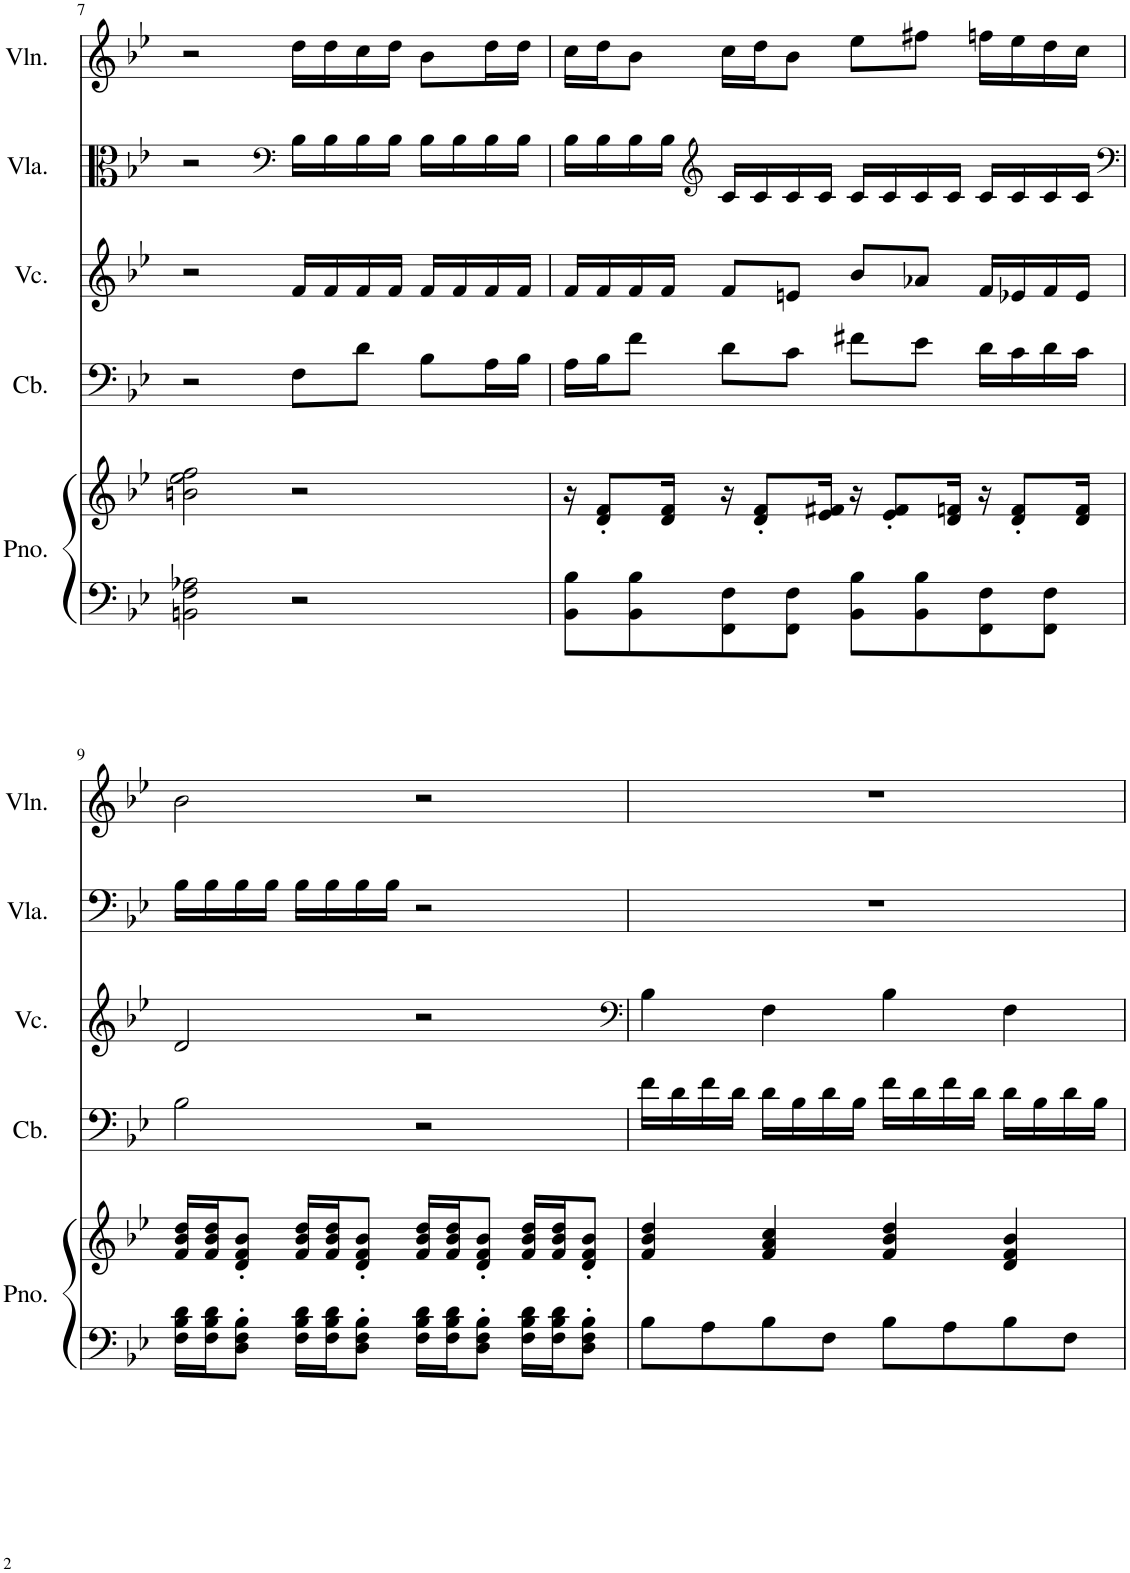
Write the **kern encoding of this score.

**kern	**kern	**kern	**kern	**kern	**kern
*part5	*part5	*part4	*part3	*part2	*part1
*staff6	*staff5	*staff4	*staff3	*staff2	*staff1
*I"Piano, Piano	*	*I"Contrabass	*I"Violoncello	*I"Viola	*I"Violin
*I'Pno.	*	*I'Cb.	*I'Vc.	*I'Vla.	*I'Vln.
!!LO:PB:g=z
*clefF4	*clefG2	*clefF4	*clefG2	*clefC3	*clefG2
*	*	*Trd7c12	*	*	*
*k[b-e-]	*k[b-e-]	*k[b-e-]	*k[b-e-]	*k[b-e-]	*k[b-e-]
*M4/4	*M4/4	*M4/4	*M4/4	*M4/4	*M4/4
=7	=7	=7	=7	=7	=7
2BBn\ 2F\ 2A-X\	2bn\ 2ee-\ 2ff\	2r	2r	2r	2r
*	*	*	*	*clefF4	*
2r	2r	8F\L	16f/LL	16B-\LL	16dd\LL
.	.	.	16f/	16B-\	16dd\
.	.	8d\J	16f/	16B-\	16cc\
.	.	.	16f/JJ	16B-\JJ	16dd\JJ
.	.	8B-\L	16f/LL	16B-\LL	8b-\L
.	.	.	16f/	16B-\	.
.	.	16A\L	16f/	16B-\	16dd\L
.	.	16B-\JJ	16f/JJ	16B-\JJ	16dd\JJ
=8	=8	=8	=8	=8	=8
8BB-\ 8B-\L	16r	16A\LL	16f/LL	16B-\LL	16cc\LL
.	8d/' 8f/'L	16B-\J	16f/	16B-\	16dd\J
8BB-\ 8B-\	.	8f\J	16f/	16B-\	8b-\J
.	16d/ 16f/Jk	.	16f/JJ	16B-\JJ	.
*	*	*	*	*clefG2	*
8FF\ 8F\	16r	8d\L	8f/L	16c/LL	16cc\LL
.	8d/' 8f/'L	.	.	16c/	16dd\J
8FF\ 8F\J	.	8c\J	8en/J	16c/	8b-\J
.	16e-/ 16f#X/Jk	.	.	16c/JJ	.
8BB-\ 8B-\L	16r	8f#X\L	8b-/L	16c/LL	8ee-\L
.	8e-/' 8f#/'L	.	.	16c/	.
8BB-\ 8B-\	.	8e-\J	8a-X/J	16c/	8ff#X\J
.	16d/ 16fn/Jk	.	.	16c/JJ	.
8FF\ 8F\	16r	16d\LL	16f/LL	16c/LL	16ffn\LL
.	8d/' 8f/'L	16c\	16e-X/	16c/	16ee-\
8FF\ 8F\J	.	16d\	16f/	16c/	16dd\
.	16d/ 16f/Jk	16c\JJ	16e-/JJ	16c/JJ	16cc\JJ
!!LO:LB:g=z
=9	=9	=9	=9	=9	=9
*	*	*	*	*clefF4	*
16F\ 16B-\ 16d\LL	16f/ 16b-/ 16dd/LL	2B-\	2d/	16B-\LL	2b-\
16F\ 16B-\ 16d\J	16f/ 16b-/ 16dd/J	.	.	16B-\	.
8D\' 8F\' 8B-\'J	8d/' 8f/' 8b-/'J	.	.	16B-\	.
.	.	.	.	16B-\JJ	.
16F\ 16B-\ 16d\LL	16f/ 16b-/ 16dd/LL	.	.	16B-\LL	.
16F\ 16B-\ 16d\J	16f/ 16b-/ 16dd/J	.	.	16B-\	.
8D\' 8F\' 8B-\'J	8d/' 8f/' 8b-/'J	.	.	16B-\	.
.	.	.	.	16B-\JJ	.
16F\ 16B-\ 16d\LL	16f/ 16b-/ 16dd/LL	2r	2r	2r	2r
16F\ 16B-\ 16d\J	16f/ 16b-/ 16dd/J	.	.	.	.
8D\' 8F\' 8B-\'J	8d/' 8f/' 8b-/'J	.	.	.	.
16F\ 16B-\ 16d\LL	16f/ 16b-/ 16dd/LL	.	.	.	.
16F\ 16B-\ 16d\J	16f/ 16b-/ 16dd/J	.	.	.	.
8D\' 8F\' 8B-\'J	8d/' 8f/' 8b-/'J	.	.	.	.
=10	=10	=10	=10	=10	=10
*	*	*	*clefF4	*	*
8B-\L	4f/ 4b-/ 4dd/	16f\LL	4B-\	1r	1r
.	.	16d\	.	.	.
8A\	.	16f\	.	.	.
.	.	16d\JJ	.	.	.
8B-\	4f/ 4a/ 4cc/	16d\LL	4F\	.	.
.	.	16B-\	.	.	.
8F\J	.	16d\	.	.	.
.	.	16B-\JJ	.	.	.
8B-\L	4f/ 4b-/ 4dd/	16f\LL	4B-\	.	.
.	.	16d\	.	.	.
8A\	.	16f\	.	.	.
.	.	16d\JJ	.	.	.
8B-\	4d/ 4f/ 4b-/	16d\LL	4F\	.	.
.	.	16B-\	.	.	.
8F\J	.	16d\	.	.	.
.	.	16B-\JJ	.	.	.
=	=	=	=	=	=
*-	*-	*-	*-	*-	*-
